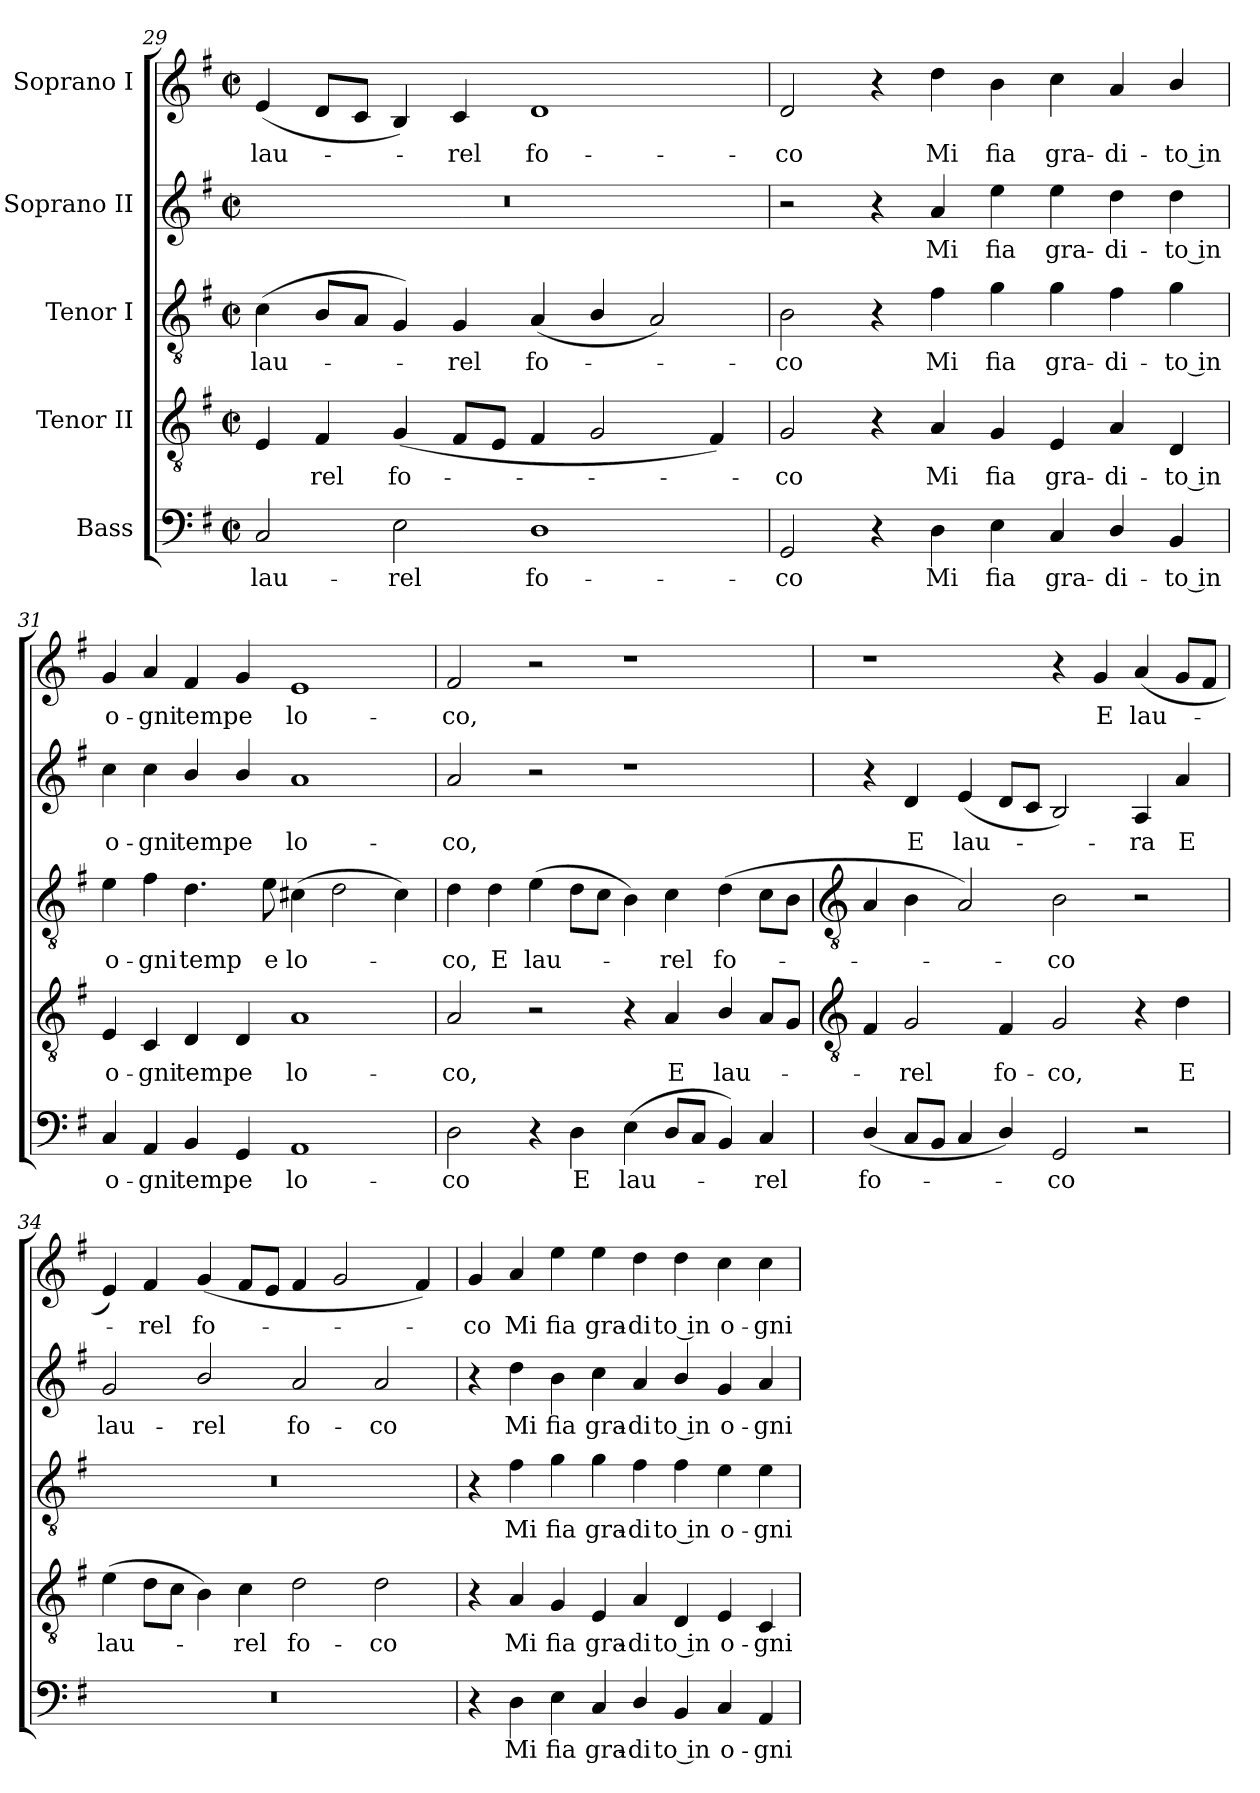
**kern	**text	**kern	**text	**kern	**text	**kern	**text	**kern	**text
*part5	*part5	*part4	*part4	*part3	*part3	*part2	*part2	*part1	*part1
*staff5	*staff5	*staff4	*staff4	*staff3	*staff3	*staff2	*staff2	*staff1	*staff1
*I"Bass	*	*I"Tenor II	*	*I"Tenor I	*	*I"Soprano II	*	*I"Soprano I	*
!!LO:LB:g=z
*clefF4	*	*clefGv2	*	*clefGv2	*	*clefG2	*	*clefG2	*
*k[f#]	*	*k[f#]	*	*k[f#]	*	*k[f#]	*	*k[f#]	*
*G:	*	*G:	*	*G:	*	*G:	*	*G:	*
*M4/2	*	*M4/2	*	*M4/2	*	*M4/2	*	*M4/2	*
*met(c|)	*	*met(c|)	*	*met(c|)	*	*met(c|)	*	*met(c|)	*
=29	=29	=29	=29	=29	=29	=29	=29	=29	=29
!	!LO:LY:b	!	!	!	!LO:LY:b	!	!	!	!LO:LY:b
2C	lau-	4E	.	(<4c	lau-	0r	.	(<4e	lau-
!	!	!	!LO:LY:b	!	!	!	!	!	!
.	.	4F#	rel	8BL	.	.	.	8dL	.
.	.	.	.	8AJ	.	.	.	8cJ	.
!	!LO:LY:b	!	!LO:LY:b	!	!	!	!	!	!
2E	-rel	(<4G	fo-	4G)	.	.	.	4B)	.
!	!	!	!	!	!LO:LY:b	!	!	!	!LO:LY:b
.	.	8F#L	.	4G	rel	.	.	4c	rel
.	.	8EJ	.	.	.	.	.	.	.
!	!LO:LY:b	!	!	!	!LO:LY:b	!	!	!	!LO:LY:b
1D	fo-	4F#	.	(<4A	fo-	.	.	1d	fo-
.	.	2G	.	4B/	.	.	.	.	.
.	.	.	.	2A)	.	.	.	.	.
.	.	4F#)	.	.	.	.	.	.	.
=30	=30	=30	=30	=30	=30	=30	=30	=30	=30
!	!LO:LY:b	!	!LO:LY:b	!	!LO:LY:b	!	!	!	!LO:LY:b
2GG	-co	2G	co	2B	co	2r	.	2d	-co
4r	.	4r	.	4r	.	4r	.	4r	.
!	!LO:LY:b	!	!LO:LY:b	!	!LO:LY:b	!	!LO:LY:b	!	!LO:LY:b
4D	Mi	4A	Mi	4f#	Mi	4a	Mi	4dd	Mi
!	!LO:LY:b	!	!LO:LY:b	!	!LO:LY:b	!	!LO:LY:b	!	!LO:LY:b
4E	fia	4G	fia	4g	fia	4ee	fia	4b	fia
!	!LO:LY:b	!	!LO:LY:b	!	!LO:LY:b	!	!LO:LY:b	!	!LO:LY:b
4C	gra-	4E	gra-	4g	gra-	4ee	gra-	4cc	gra-
!	!LO:LY:b	!	!LO:LY:b	!	!LO:LY:b	!	!LO:LY:b	!	!LO:LY:b
4D/	-di-	4A	-di-	4f#	-di-	4dd	-di-	4a	-di-
!	!LO:LY:b	!	!LO:LY:b	!	!LO:LY:b	!	!LO:LY:b	!	!LO:LY:b
4BB	-to in	4D	-to in	4g	-to in	4dd	-to in	4b/	-to in
=31	=31	=31	=31	=31	=31	=31	=31	=31	=31
!	!LO:LY:b	!	!LO:LY:b	!	!LO:LY:b	!	!LO:LY:b	!	!LO:LY:b
4C	o-	4E	o-	4e	o-	4cc	o-	4g	o-
!	!LO:LY:b	!	!LO:LY:b	!	!LO:LY:b	!	!LO:LY:b	!	!LO:LY:b
4AA	-gni	4C	-gni	4f#	-gni	4cc	-gni	4a	-gni
!	!LO:LY:b	!	!LO:LY:b	!	!LO:LY:b	!	!LO:LY:b	!	!LO:LY:b
4BB	temp	4D	temp	4.d	temp	4b/	temp	4f#	temp
!	!LO:LY:b	!	!LO:LY:b	!	!	!	!LO:LY:b	!	!LO:LY:b
4GG	e	4D	e	.	.	4b/	e	4g	e
!	!	!	!	!	!LO:LY:b	!	!	!	!
.	.	.	.	8e	e	.	.	.	.
!	!LO:LY:b	!	!LO:LY:b	!	!LO:LY:b	!	!LO:LY:b	!	!LO:LY:b
1AA	lo-	1A	lo-	(>4c#X	lo-	1a	lo-	1e	lo-
.	.	.	.	2d	.	.	.	.	.
.	.	.	.	4c#)	.	.	.	.	.
=32	=32	=32	=32	=32	=32	=32	=32	=32	=32
!	!LO:LY:b	!	!LO:LY:b	!	!LO:LY:b	!	!LO:LY:b	!	!LO:LY:b
2D	-co	2A	-co,	4d	co,	2a	-co,	2f#	-co,
!	!	!	!	!	!LO:LY:b	!	!	!	!
.	.	.	.	4d	E	.	.	.	.
!	!	!	!	!	!LO:LY:b	!	!	!	!
4r	.	2r	.	(>4e	lau-	2r	.	2r	.
!	!LO:LY:b	!	!	!	!	!	!	!	!
4D	E	.	.	8dL	.	.	.	.	.
.	.	.	.	8cJ	.	.	.	.	.
!	!LO:LY:b	!	!	!	!	!	!	!	!
(<4E	lau-	4r	.	4B)	.	1r	.	1r	.
!	!	!	!LO:LY:b	!	!LO:LY:b	!	!	!	!
8DL	.	4A	E	4c	rel	.	.	.	.
8CJ	.	.	.	.	.	.	.	.	.
!	!	!	!LO:LY:b	!	!LO:LY:b	!	!	!	!
4BB)	.	4B/	lau-	(>4d	fo-	.	.	.	.
!	!LO:LY:b	!	!	!	!	!	!	!	!
4C	rel	8AL	.	8cL	.	.	.	.	.
.	.	8GJ	.	8BJ	.	.	.	.	.
!!LO:LB:g=z
=33	=33	=33	=33	=33	=33	=33	=33	=33	=33
*	*	*clefGv2	*	*clefGv2	*	*	*	*	*
!	!LO:LY:b	!	!	!	!	!	!	!	!
(<4D/	fo-	4F#	.	4A	.	4r	.	1r	.
!	!	!	!LO:LY:b	!	!	!	!LO:LY:b	!	!
8CL	.	2G	rel	4B	.	4d	E	.	.
8BBJ	.	.	.	.	.	.	.	.	.
!	!	!	!	!	!	!	!LO:LY:b	!	!
4C	.	.	.	2A)	.	(<4e	lau-	.	.
!	!	!	!LO:LY:b	!	!	!	!	!	!
4D/)	.	4F#	fo-	.	.	8dL	.	.	.
.	.	.	.	.	.	8cJ	.	.	.
!	!LO:LY:b	!	!LO:LY:b	!	!LO:LY:b	!	!	!	!
2GG	co	2G	-co,	2B	co	2B)	.	4r	.
!	!	!	!	!	!	!	!	!	!LO:LY:b
.	.	.	.	.	.	.	.	4g	E
!	!	!	!	!	!	!	!LO:LY:b	!	!LO:LY:b
2r	.	4r	.	2r	.	4A	ra	(<4a	lau-
!	!	!	!LO:LY:b	!	!	!	!LO:LY:b	!	!
.	.	4d	E	.	.	4a	E	8gL	.
.	.	.	.	.	.	.	.	8f#J	.
=34	=34	=34	=34	=34	=34	=34	=34	=34	=34
!	!	!	!LO:LY:b	!	!	!	!LO:LY:b	!	!
0r	.	(>4e	lau-	0r	.	2g	lau-	4e)	.
!	!	!	!	!	!	!	!	!	!LO:LY:b
.	.	8dL	.	.	.	.	.	4f#	rel
.	.	8cJ	.	.	.	.	.	.	.
!	!	!	!	!	!	!	!LO:LY:b	!	!LO:LY:b
.	.	4B)	.	.	.	2b/	-rel	(<4g	fo-
!	!	!	!LO:LY:b	!	!	!	!	!	!
.	.	4c	rel	.	.	.	.	8f#L	.
.	.	.	.	.	.	.	.	8eJ	.
!	!	!	!LO:LY:b	!	!	!	!LO:LY:b	!	!
.	.	2d	fo-	.	.	2a	fo-	4f#	.
.	.	.	.	.	.	.	.	2g	.
!	!	!	!LO:LY:b	!	!	!	!LO:LY:b	!	!
.	.	2d	-co	.	.	2a	-co	.	.
.	.	.	.	.	.	.	.	4f#)	.
=35	=35	=35	=35	=35	=35	=35	=35	=35	=35
!	!	!	!	!	!	!	!	!	!LO:LY:b
4r	.	4r	.	4r	.	4r	.	4g	co
!	!LO:LY:b	!	!LO:LY:b	!	!LO:LY:b	!	!LO:LY:b	!	!LO:LY:b
4D	Mi	4A	Mi	4f#	Mi	4dd	Mi	4a	Mi
!	!LO:LY:b	!	!LO:LY:b	!	!LO:LY:b	!	!LO:LY:b	!	!LO:LY:b
4E	fia	4G	fia	4g	fia	4b	fia	4ee	fia
!	!LO:LY:b	!	!LO:LY:b	!	!LO:LY:b	!	!LO:LY:b	!	!LO:LY:b
4C	gra-	4E	gra-	4g	gra-	4cc	gra-	4ee	gra-
!	!LO:LY:b	!	!LO:LY:b	!	!LO:LY:b	!	!LO:LY:b	!	!LO:LY:b
4D/	-di	4A	-di	4f#\	-di	4a	-di	4dd	-di
!	!LO:LY:b	!	!LO:LY:b	!	!LO:LY:b	!	!LO:LY:b	!	!LO:LY:b
4BB	-to in	4D	-to in	4f#\	-to in	4b/	-to in	4dd	-to in
!	!LO:LY:b	!	!LO:LY:b	!	!LO:LY:b	!	!LO:LY:b	!	!LO:LY:b
4C	o-	4E	o-	4e	o-	4g	o-	4cc	o-
!	!LO:LY:b	!	!LO:LY:b	!	!LO:LY:b	!	!LO:LY:b	!	!LO:LY:b
4AA	-gni	4C	-gni	4e	-gni	4a	-gni	4cc	-gni
=	=	=	=	=	=	=	=	=	=
*-	*-	*-	*-	*-	*-	*-	*-	*-	*-
